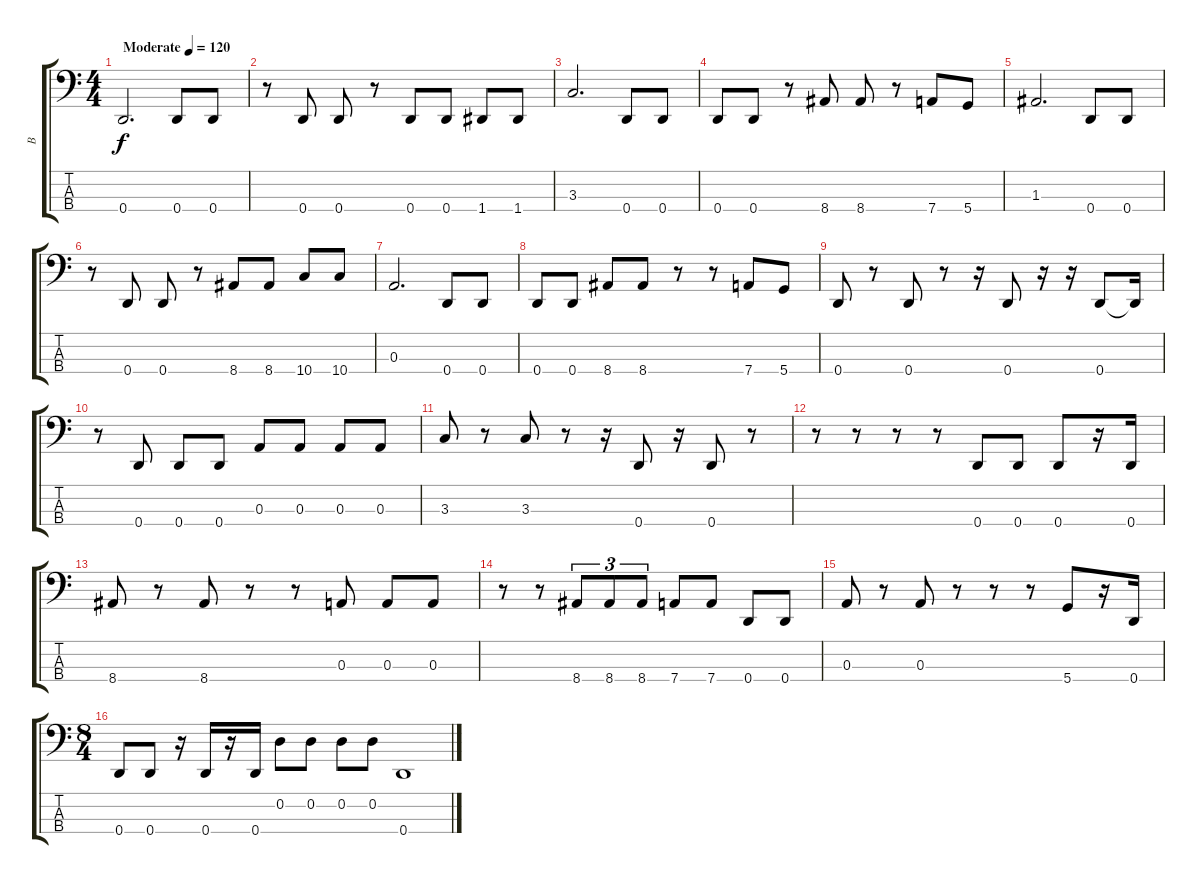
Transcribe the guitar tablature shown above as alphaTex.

\track ("B" "B") {instrument electricbasspick}
\staff {score tabs}
\tuning (G2 D2 A1 D1) {hide}
\ts (4 4)
\tempo (120 "Moderate")
\clef f4
\ks c
0.4.2{d dy f instrument electricbasspick} 0.4.8 0.4.8 |
r.8 0.4.8 0.4.8 r.8 0.4.8 0.4.8 1.4.8 1.4.8 |
3.3.2{d} 0.4.8 0.4.8 |
0.4.8 0.4.8 r.8 8.4.8 8.4.8 r.8 7.4.8 5.4.8 |
1.3.2{d} 0.4.8 0.4.8 |
r.8 0.4.8 0.4.8 r.8 8.4.8 8.4.8 10.4.8 10.4.8 |
0.3.2{d} 0.4.8 0.4.8 |
0.4.8 0.4.8 8.4.8 8.4.8 r.8 r.8 7.4.8 5.4.8 |
0.4.8 r.8 0.4.8 r.8 r.16 0.4.8 r.16 r.16 0.4.8 0.4{t}.16 |
r.8 0.4.8 0.4.8 0.4.8 0.3.8 0.3.8 0.3.8 0.3.8 |
3.3.8 r.8 3.3.8 r.8 r.16 0.4.8 r.16 0.4.8 r.8 |
r.8 r.8 r.8 r.8 0.4.8 0.4.8 0.4.8 r.16 0.4.16 |
8.4.8 r.8 8.4.8 r.8 r.8 0.3.8 0.3.8 0.3.8 |
r.8 r.8 8.4.8{tu (3 2)} 8.4.8{tu (3 2)} 8.4.8{tu (3 2)} 7.4.8 7.4.8 0.4.8 0.4.8 |
0.3.8 r.8 0.3.8 r.8 r.8 r.8 5.4.8 r.16 0.4.16 |
\ts (8 4)
0.4.8 0.4.8 r.16 0.4.16 r.16 0.4.16 0.2.8 0.2.8 0.2.8 0.2.8 0.4.1
